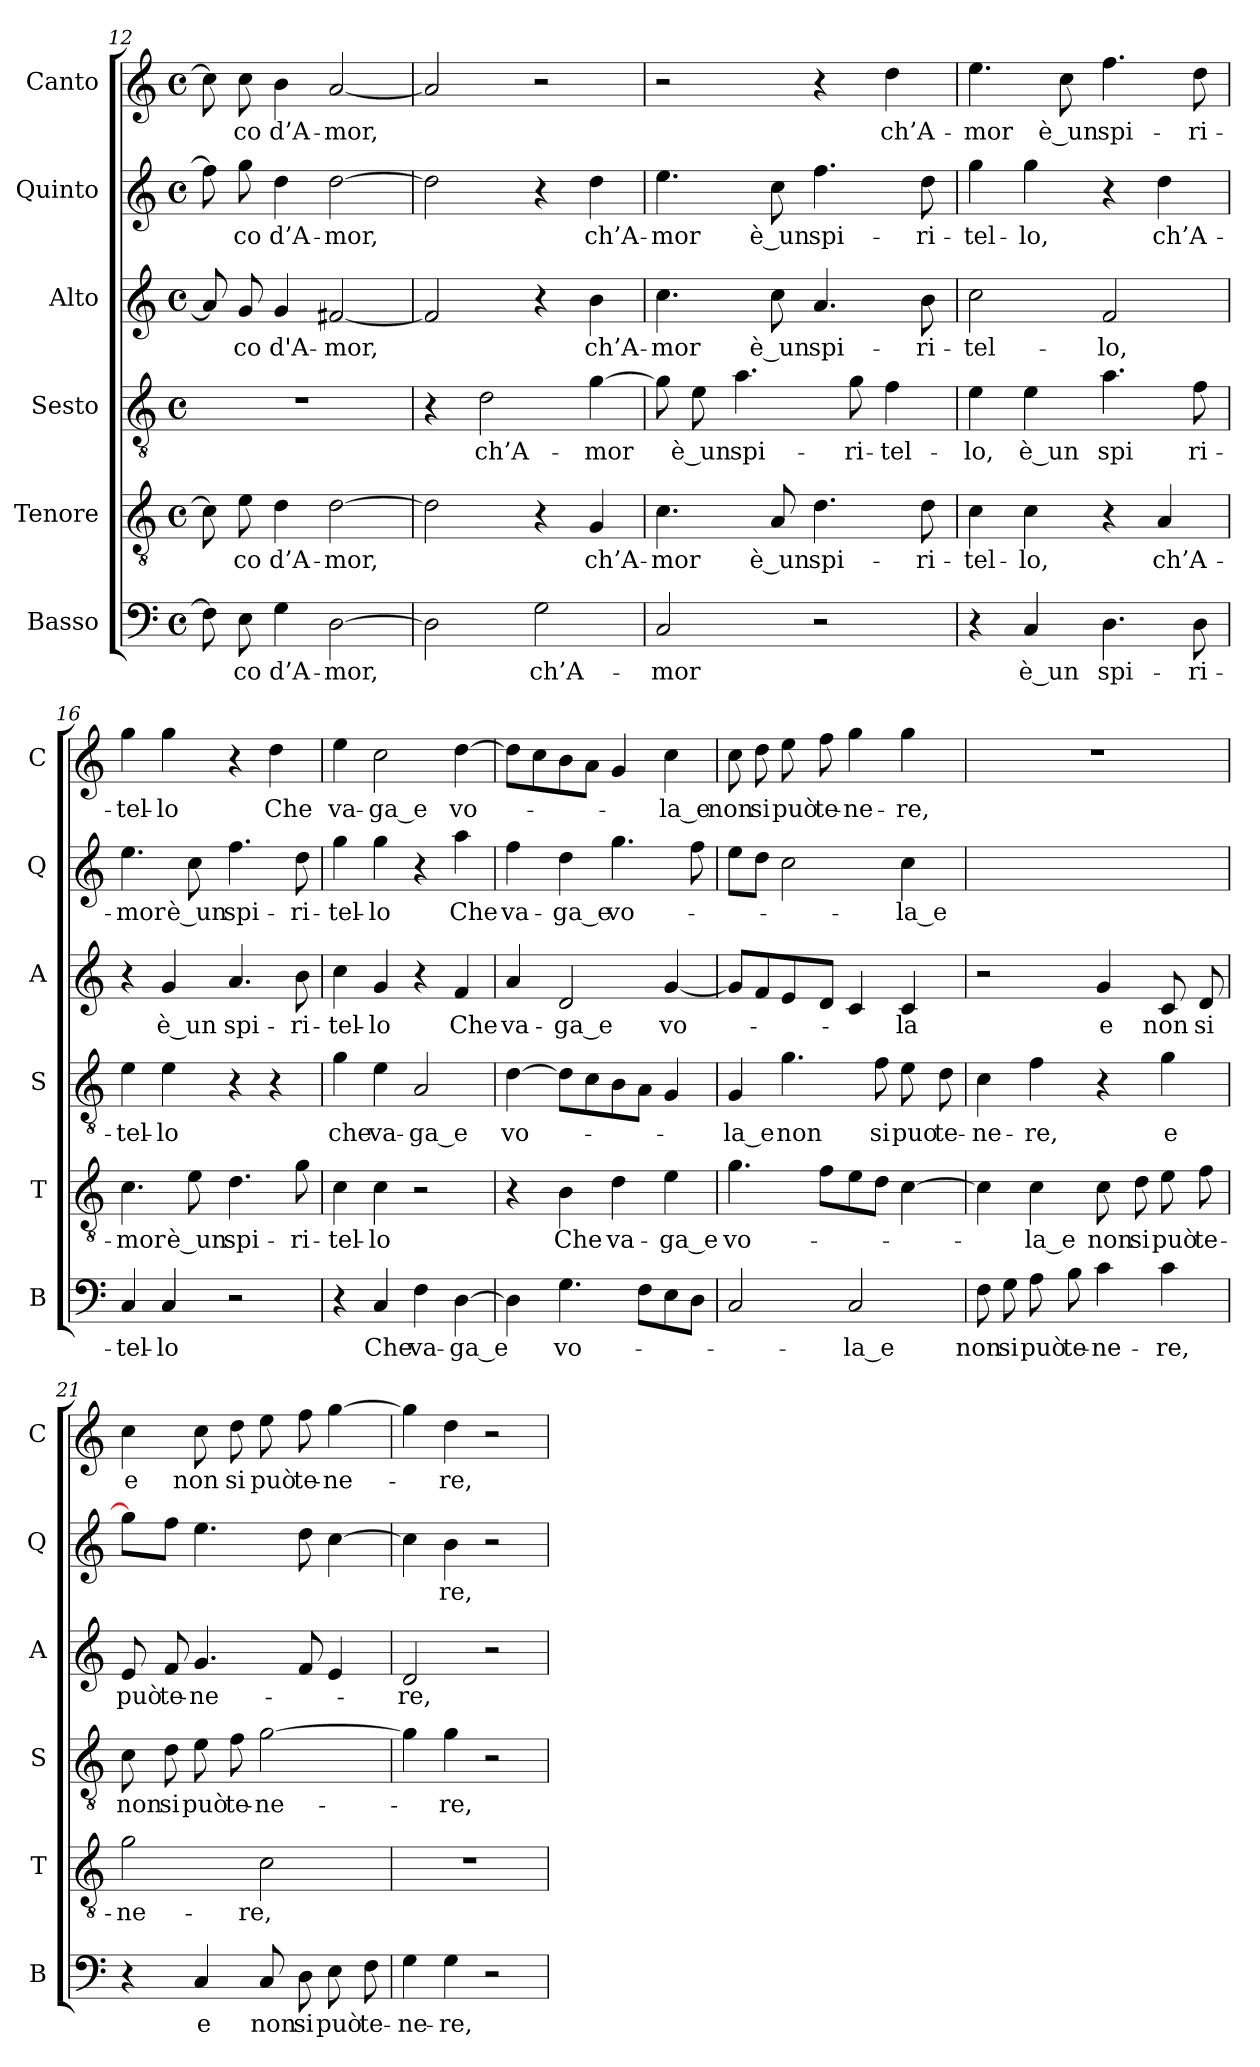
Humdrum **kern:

**kern	**text	**kern	**text	**kern	**text	**kern	**text	**kern	**text	**kern	**text
*part6	*part6	*part5	*part5	*part4	*part4	*part3	*part3	*part2	*part2	*part1	*part1
*staff6	*staff6	*staff5	*staff5	*staff4	*staff4	*staff3	*staff3	*staff2	*staff2	*staff1	*staff1
*I"Basso	*	*I"Tenore	*	*I"Sesto	*	*I"Alto	*	*I"Quinto	*	*I"Canto	*
*I'B	*	*I'T	*	*I'S	*	*I'A	*	*I'Q	*	*I'C	*
*clefF4	*	*clefGv2	*	*clefGv2	*	*clefG2	*	*clefG2	*	*clefG2	*
*k[]	*	*k[]	*	*k[]	*	*k[]	*	*k[]	*	*k[]	*
*C:	*	*C:	*	*C:	*	*C:	*	*C:	*	*C:	*
*M4/4	*	*M4/4	*	*M4/4	*	*M4/4	*	*M4/4	*	*M4/4	*
*met(c)	*	*met(c)	*	*met(c)	*	*met(c)	*	*met(c)	*	*met(c)	*
=12	=12	=12	=12	=12	=12	=12	=12	=12	=12	=12	=12
8F]	.	8c]	.	1r	.	8a]	.	8ff]	.	8cc]	.
8E	-co	8e	-co	.	.	8g	-co	8gg	-co	8cc	-co
4G	d’A-	4d	d’A-	.	.	4g	d'A-	4dd	d’A-	4b	d’A-
[2D	-mor,	[2d	-mor,	.	.	[2f#X	-mor,	[2dd	-mor,	[2a	-mor,
=13	=13	=13	=13	=13	=13	=13	=13	=13	=13	=13	=13
2D]	.	2d]	.	4r	.	2f#]	.	2dd]	.	2a]	.
.	.	.	.	2d	ch’A-	.	.	.	.	.	.
2G	ch’A-	4r	.	.	.	4r	.	4r	.	2r	.
.	.	4G	ch’A-	[4g	-mor	4b	ch’A-	4dd	ch’A-	.	.
=14	=14	=14	=14	=14	=14	=14	=14	=14	=14	=14	=14
2C	-mor	4.c	-mor	8g]	.	4.cc	-mor	4.ee	-mor	2r	.
.	.	.	.	8e	-è_un	.	.	.	.	.	.
.	.	.	.	4.a	spi-	.	.	.	.	.	.
.	.	8A	-è_un	.	.	8cc	-è_un	8cc	-è_un	.	.
2r	.	4.d	spi-	.	.	4.a	spi-	4.ff	spi-	4r	.
.	.	.	.	8g	ri-	.	.	.	.	.	.
.	.	.	.	4f	tel-	.	.	.	.	4dd	ch’A-
.	.	8d	ri-	.	.	8b	ri-	8dd	ri-	.	.
=15	=15	=15	=15	=15	=15	=15	=15	=15	=15	=15	=15
4r	.	4c	tel-	4e	-lo,	2cc	tel-	4gg	tel-	4.ee	-mor
4C	-è_un	4c	-lo,	4e	-è_un	.	.	4gg	-lo,	.	.
.	.	.	.	.	.	.	.	.	.	8cc	-è_un
4.D	spi-	4r	.	4.a	-spi	2f	-lo,	4r	.	4.ff	spi-
.	.	4A	ch’A-	.	.	.	.	4dd	ch’A-	.	.
8D	ri-	.	.	8f	ri-	.	.	.	.	8dd	ri-
=16	=16	=16	=16	=16	=16	=16	=16	=16	=16	=16	=16
4C	tel-	4.c	-mor	4e	tel-	4r	.	4.ee	-mor	4gg	tel-
4C	-lo	.	.	4e	-lo	4g	-è_un	.	.	4gg	-lo
.	.	8e	-è_un	.	.	.	.	8cc	-è_un	.	.
2r	.	4.d	spi-	4r	.	4.a	spi-	4.ff	spi-	4r	.
.	.	.	.	4r	.	.	.	.	.	4dd	-Che
.	.	8g	ri-	.	.	8b	ri-	8dd	ri-	.	.
=17	=17	=17	=17	=17	=17	=17	=17	=17	=17	=17	=17
4r	.	4c	tel-	4g	-che	4cc	tel-	4gg	tel-	4ee	va-
4C	-Che	4c	-lo	4e	va-	4g	-lo	4gg	-lo	2cc	-ga_e
4F	va-	2r	.	2A	-ga_e	4r	.	4r	.	.	.
[4D	-ga_e	.	.	.	.	4f	-Che	4aa	-Che	[4dd	vo-
=18	=18	=18	=18	=18	=18	=18	=18	=18	=18	=18	=18
4D]	.	4r	.	[4d	vo-	4a	va-	4ff	va-	8ddL]	.
.	.	.	.	.	.	.	.	.	.	8cc	.
4.G	vo-	4B	-Che	8dL]	.	2d	-ga_e	4dd	-ga_e	8b	.
.	.	.	.	8c	.	.	.	.	.	8aJ	.
.	.	4d	va-	8B	.	.	.	4.gg	vo-	4g	.
8FL	.	.	.	8AJ	.	.	.	.	.	.	.
8E	.	4e	-ga_e	4G	.	[4g	vo-	.	.	4cc	-la_e
8DJ	.	.	.	.	.	.	.	8ff	.	.	.
=19	=19	=19	=19	=19	=19	=19	=19	=19	=19	=19	=19
2C	.	4.g	vo-	4G	-la_e	8gL]	.	8eeL	.	8cc	-non
.	.	.	.	.	.	8f	.	8ddJ	.	8dd	-si
.	.	.	.	4.g	-non	8e	.	2cc	.	8ee	-può
.	.	8fL	.	.	.	8dJ	.	.	.	8ff	te-
2C	-la_e	8e	.	.	.	4c	.	.	.	4gg	ne-
.	.	8dJ	.	8f	-si	.	.	.	.	.	.
.	.	[4c	.	8e	-puo	4c	-la	4cc	-la_e	4gg	-re,
.	.	.	.	8d	te-	.	.	.	.	.	.
=20	=20	=20	=20	=20	=20	=20	=20	=20	=20	=20	=20
8F	-non	4c]	.	4c	ne-	2r	.	1ryy	.	1r	.
8G	-si	.	.	.	.	.	.	.	.	.	.
8A	-può	4c	-la_e	4f	-re,	.	.	.	.	.	.
8B	te-	.	.	.	.	.	.	.	.	.	.
4c	ne-	8c	-non	4r	.	4g	-e	.	.	.	.
.	.	8d	-si	.	.	.	.	.	.	.	.
4c	-re,	8e	-può	4g	-e	8c	-non	.	.	.	.
.	.	8f	te-	.	.	8d	-si	.	.	.	.
=21	=21	=21	=21	=21	=21	=21	=21	=21	=21	=21	=21
4r	.	2g	ne-	8c	-non	8e	-può	8ggL]	.	4cc	-e
.	.	.	.	8d	-si	8f	te-	8ffJ	.	.	.
4C	-e	.	.	8e	-può	4.g	ne-	4.ee	.	8cc	-non
.	.	.	.	8f	te-	.	.	.	.	8dd	-si
8C	-non	2c	-re,	[2g	ne-	.	.	.	.	8ee	-può
8D	-si	.	.	.	.	8f	.	8dd	.	8ff	te-
8E	-può	.	.	.	.	4e	.	[4cc	.	[4gg	ne-
8F	te-	.	.	.	.	.	.	.	.	.	.
=22	=22	=22	=22	=22	=22	=22	=22	=22	=22	=22	=22
4G	ne-	1r	.	4g]	.	2d	-re,	4cc]	.	4gg]	.
4G	-re,	.	.	4g	-re,	.	.	4b	-re,	4dd	-re,
2r	.	.	.	2r	.	2r	.	2r	.	2r	.
=	=	=	=	=	=	=	=	=	=	=	=
*-	*-	*-	*-	*-	*-	*-	*-	*-	*-	*-	*-
